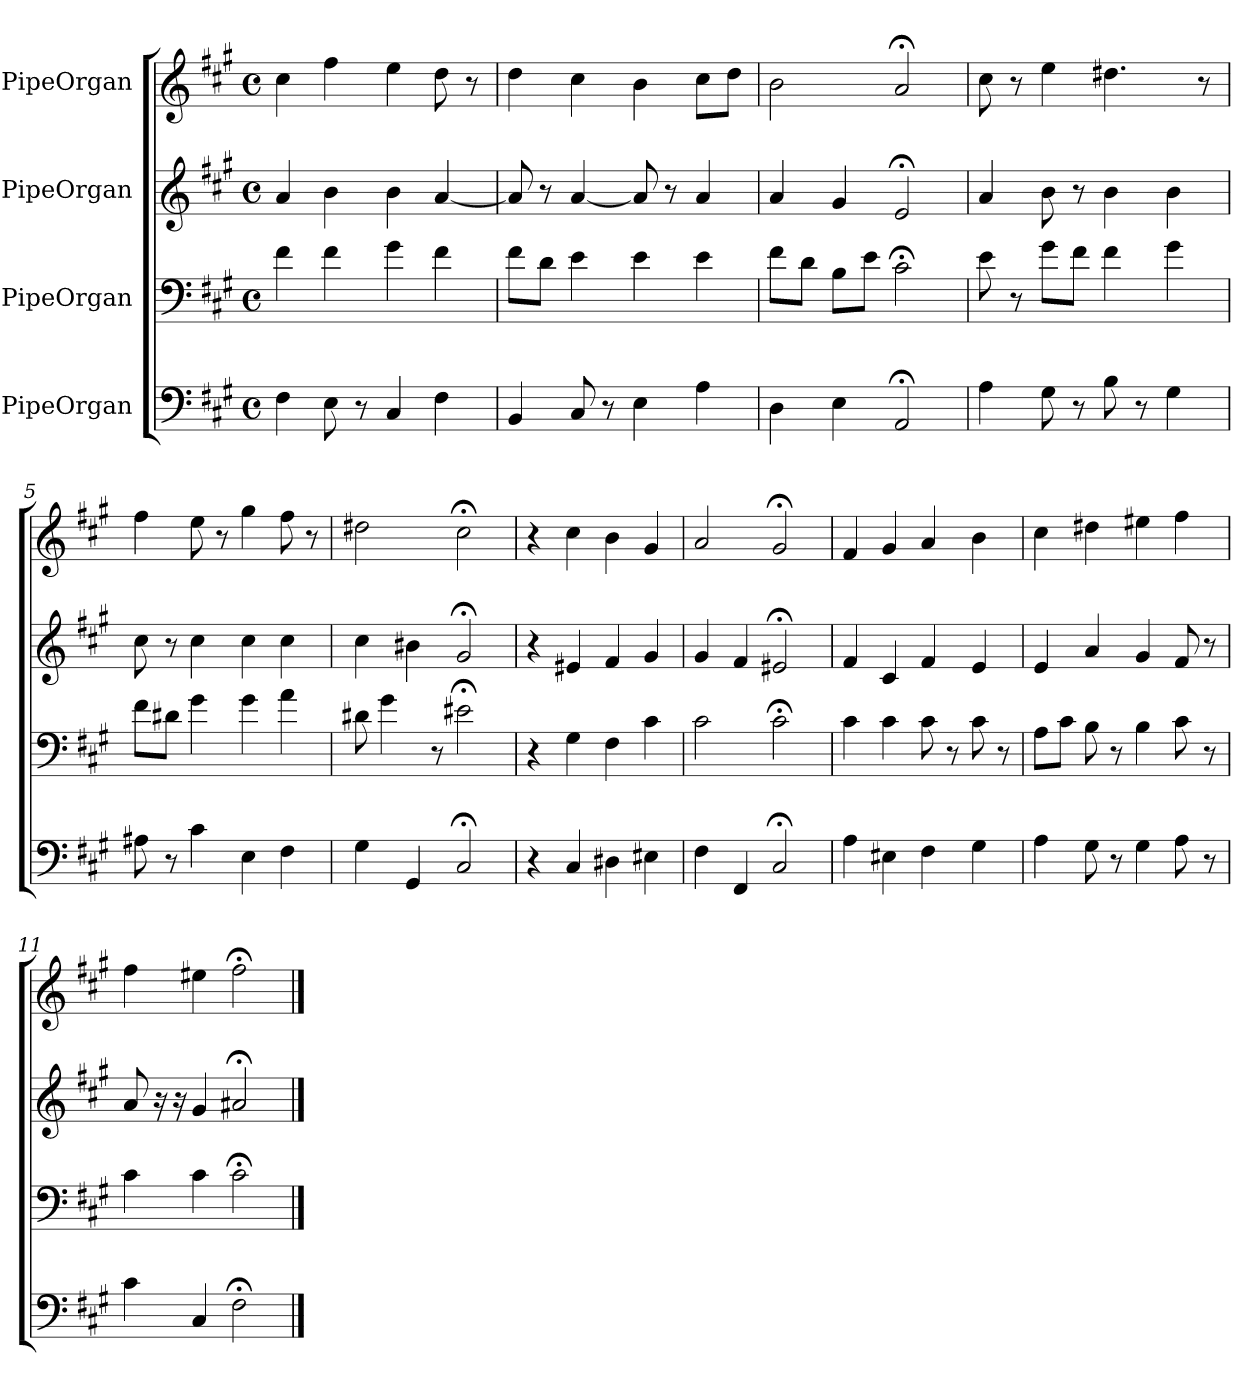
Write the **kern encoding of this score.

**kern	**kern	**kern	**kern
*part4	*part3	*part2	*part1
*staff4	*staff3	*staff2	*staff1
*I"PipeOrgan	*I"PipeOrgan	*I"PipeOrgan	*I"PipeOrgan
*clefF4	*clefF4	*clefG2	*clefG2
*k[f#c#g#]	*k[f#c#g#]	*k[f#c#g#]	*k[f#c#g#]
*f#:	*f#:	*f#:	*f#:
*M4/4	*M4/4	*M4/4	*M4/4
*met(c)	*met(c)	*met(c)	*met(c)
*MM60	*MM60	*MM60	*MM60
=1	=1	=1	=1
4F#	4f#	4a	4cc#
8E	4f#	4b	4ff#
8r	.	.	.
4C#	4g#	4b	4ee
4F#	4f#	[4a	8dd
.	.	.	8r
=2	=2	=2	=2
4BB	8f#\L	8a]	4dd
.	8d\J	8r	.
8C#	4e	[4a	4cc#
8r	.	.	.
4E	4e	8a]	4b
.	.	8r	.
4A	4e	4a	8cc#\L
.	.	.	8dd\J
=3	=3	=3	=3
4D	8f#\L	4a	2b
.	8d\J	.	.
4E	8B\L	4g#	.
.	8e\J	.	.
2AA;<	2c#;<	2e;<	2a;<
=4	=4	=4	=4
4A	8e	4a	8cc#
.	8r	.	8r
8G#	8g#\L	8b	4ee
8r	8f#\J	8r	.
8B	4f#	4b	4.dd#X
8r	.	.	.
4G#	4g#	4b	.
.	.	.	8r
=5	=5	=5	=5
8A#X	8f#\L	8cc#	4ff#
8r	8d#X\J	8r	.
4c#	4g#	4cc#	8ee
.	.	.	8r
4E	4g#	4cc#	4gg#
4F#	4a	4cc#	8ff#
.	.	.	8r
=6	=6	=6	=6
4G#	8d#X	4cc#	2dd#X
.	4g#	.	.
4GG#	.	4b#X	.
.	8r	.	.
2C#;<	2e#X;<	2g#;<	2cc#;<
=7	=7	=7	=7
4r	4r	4r	4r
4C#	4G#	4e#X	4cc#
4D#X	4F#	4f#	4b
4E#X	4c#	4g#	4g#
=8	=8	=8	=8
4F#	2c#	4g#	2a
4FF#	.	4f#	.
2C#;<	2c#;<	2e#X;<	2g#;<
=9	=9	=9	=9
4A	4c#	4f#	4f#
4E#X	4c#	4c#	4g#
4F#	8c#	4f#	4a
.	8r	.	.
4G#	8c#	4e	4b
.	8r	.	.
=10	=10	=10	=10
4A	8A\L	4e	4cc#
.	8c#\J	.	.
8G#	8B	4a	4dd#X
8r	8r	.	.
4G#	4B	4g#	4ee#X
8A	8c#	8f#	4ff#
8r	8r	8r	.
=11	=11	=11	=11
4c#	4c#	8a	4ff#
.	.	16r	.
.	.	16r	.
4C#	4c#	4g#	4ee#X
2F#;<	2c#;<	2a#X;<	2ff#;<
==	==	==	==
*-	*-	*-	*-
